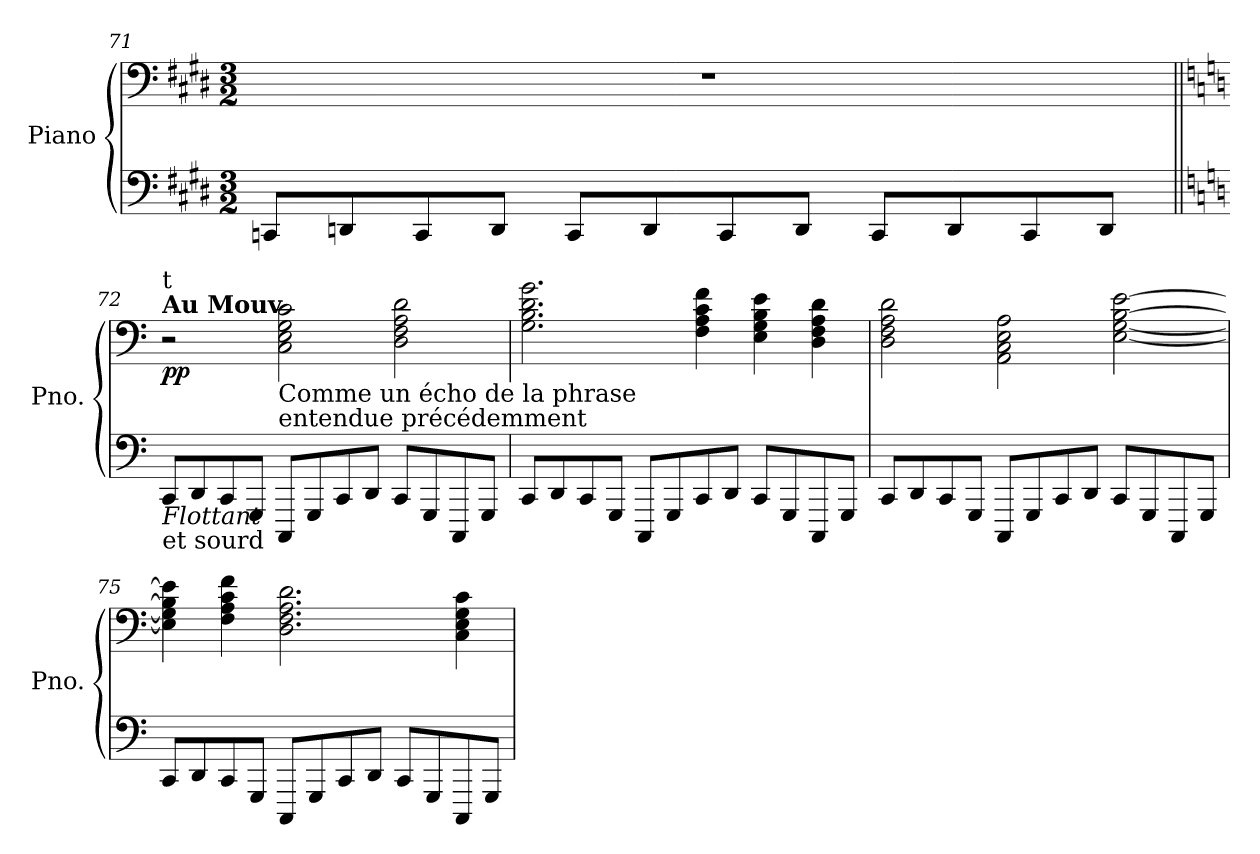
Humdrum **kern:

**kern	**kern	**dynam
*part1	*part1	*part1
*staff2	*staff1	*staff1/2
*I"Piano	*	*
*I'Pno.	*	*
!!LO:LB:g=z
*clefF4	*clefF4	*
*k[f#c#g#d#]	*k[f#c#g#d#]	*
*M3/2	*M3/2	*
=71	=71	=71
8CCn/L	1.r	.
8DDn/	.	.
8CC/	.	.
8DD/J	.	.
8CC/L	.	.
8DD/	.	.
8CC/	.	.
8DD/J	.	.
8CC/L	.	.
8DD/	.	.
8CC/	.	.
8DD/J	.	.
=72||	=72||	=72||
*k[]	*k[]	*
!	!LO:TX:B:t=Au Mouv	!
!	!LO:TX:t=t	!
!LO:TX:b:i:t=Flottant	!	!
!LO:TX:b:t=et sourd	!	!
!	!	!LO:DY:b
8CC/L	2r	pp
8DD/	.	.
8CC/	.	.
8GGG/J	.	.
!	!LO:TX:b:t=Comme un écho de la phrase	!
!	!LO:TX:b:t=entendue précédemment	!
8CCC/L	2C\ 2E\ 2G\ 2c\	.
8GGG/	.	.
8CC/	.	.
8DD/J	.	.
8CC/L	2D\ 2F\ 2A\ 2d\	.
8GGG/	.	.
8CCC/	.	.
8GGG/J	.	.
=73	=73	=73
8CC/L	2.G\ 2.B\ 2.d\ 2.g\	.
8DD/	.	.
8CC/	.	.
8GGG/J	.	.
8CCC/L	.	.
8GGG/	.	.
8CC/	4F\ 4A\ 4c\ 4f\	.
8DD/J	.	.
8CC/L	4E\ 4G\ 4B\ 4e\	.
8GGG/	.	.
8CCC/	4D\ 4F\ 4A\ 4d\	.
8GGG/J	.	.
!!LO:LB:g=z
=74	=74	=74
8CC/L	2D\ 2F\ 2A\ 2d\	.
8DD/	.	.
8CC/	.	.
8GGG/J	.	.
8CCC/L	2AA\ 2C\ 2E\ 2A\	.
8GGG/	.	.
8CC/	.	.
8DD/J	.	.
8CC/L	[2E\ [2G\ [2B\ [2e\	.
8GGG/	.	.
8CCC/	.	.
8GGG/J	.	.
=75	=75	=75
8CC/L	4E\] 4G\] 4B\] 4e\]	.
8DD/	.	.
8CC/	4F\ 4A\ 4c\ 4f\	.
8GGG/J	.	.
8CCC/L	2.D\ 2.F\ 2.A\ 2.d\	.
8GGG/	.	.
8CC/	.	.
8DD/J	.	.
8CC/L	.	.
8GGG/	.	.
8CCC/	4C\ 4E\ 4G\ 4c\	.
8GGG/J	.	.
=	=	=
*-	*-	*-
